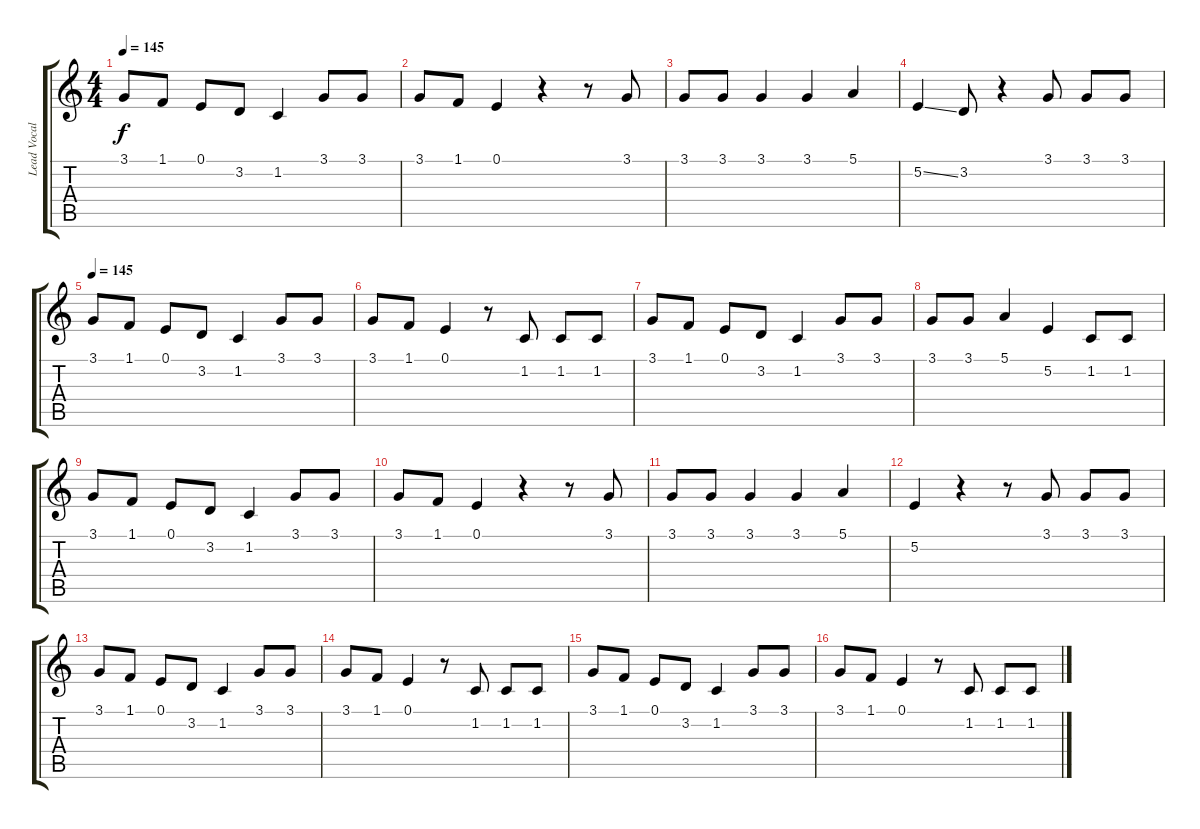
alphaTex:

\track ("Lead Vocals" "Lead Vocal") {instrument altosax}
\staff {score tabs}
\tuning (E4 B3 G3 D3 A2 E2) {hide}
\ts (4 4)
\tempo 145
\clef g2
\ks c
3.1.8{dy f} 1.1.8 0.1.8 3.2.8 1.2.4 3.1.8 3.1.8 |
3.1.8 1.1.8 0.1.4 r.4 r.8 3.1.8 |
3.1.8 3.1.8 3.1.4 3.1.4 5.1.4 |
5.2{ss}.4 3.2.8 r.4 3.1.8 3.1.8 3.1.8 |
\tempo 145
3.1.8 1.1.8 0.1.8 3.2.8 1.2.4 3.1.8 3.1.8 |
3.1.8 1.1.8 0.1.4 r.8 1.2.8 1.2.8 1.2.8 |
3.1.8 1.1.8 0.1.8 3.2.8 1.2.4 3.1.8 3.1.8 |
3.1.8 3.1.8 5.1.4 5.2.4 1.2.8 1.2.8 |
3.1.8 1.1.8 0.1.8 3.2.8 1.2.4 3.1.8 3.1.8 |
3.1.8 1.1.8 0.1.4 r.4 r.8 3.1.8 |
3.1.8 3.1.8 3.1.4 3.1.4 5.1.4 |
5.2.4 r.4 r.8 3.1.8 3.1.8 3.1.8 |
3.1.8 1.1.8 0.1.8 3.2.8 1.2.4 3.1.8 3.1.8 |
3.1.8 1.1.8 0.1.4 r.8 1.2.8 1.2.8 1.2.8 |
3.1.8 1.1.8 0.1.8 3.2.8 1.2.4 3.1.8 3.1.8 |
3.1.8 1.1.8 0.1.4 r.8 1.2.8 1.2.8 1.2.8
